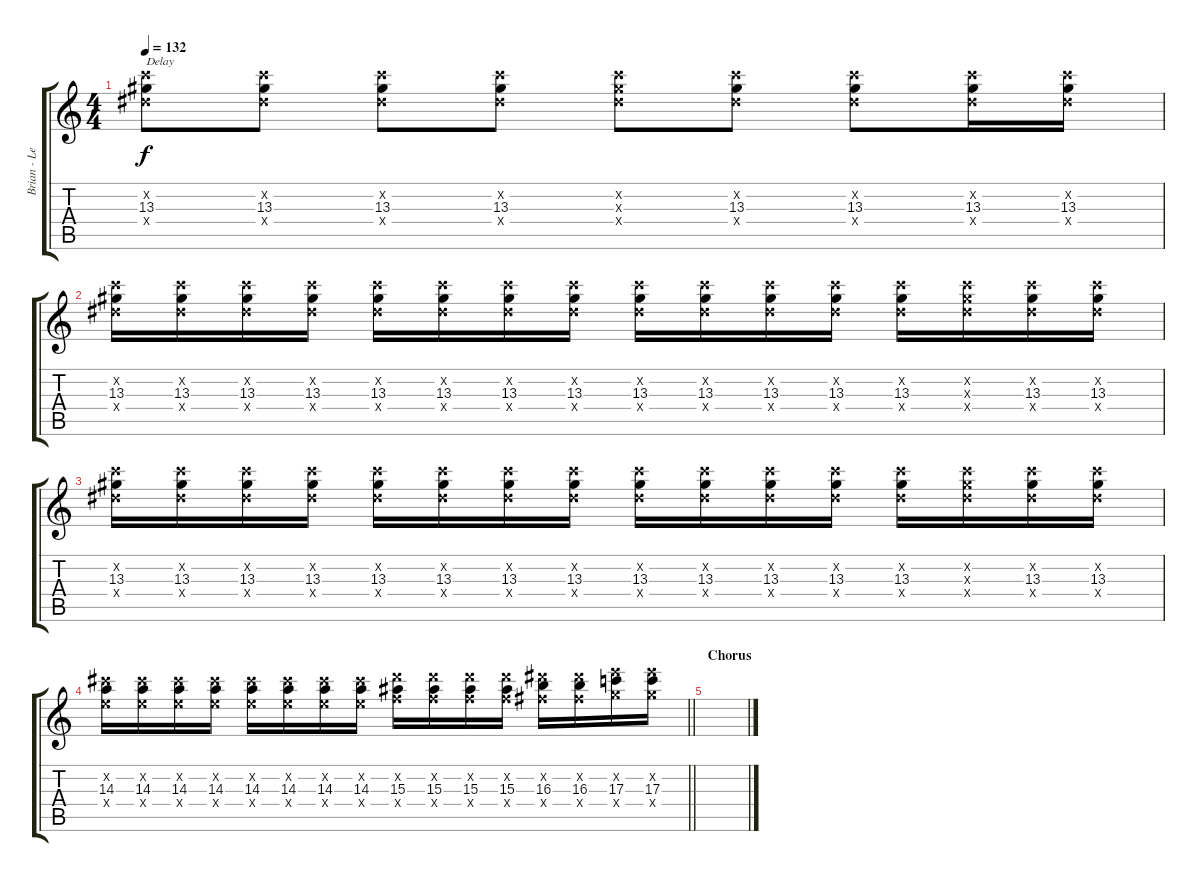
\track ("Brian - Lead Guitar" "Brian - Le") {instrument electricguitarjazz}
\staff {score tabs}
\tuning (E4 B3 G3 D3 A2 E2) {hide}
\ts (4 4)
\tempo 132
\clef g2
\ks c
(13.2{x} 13.3 13.4{x}).8{txt "Delay" dy f} (13.2{x} 13.3 13.4{x}).8 (13.2{x} 13.3 13.4{x}).8 (13.2{x} 13.3 13.4{x}).8 (13.2{x} 13.3{x} 13.4{x}).8 (13.2{x} 13.3 13.4{x}).8 (13.2{x} 13.3 13.4{x}).8 (13.2{x} 13.3 13.4{x}).16 (13.2{x} 13.3 13.4{x}).16 |
(13.2{x} 13.3 13.4{x}).16 (13.2{x} 13.3 13.4{x}).16 (13.2{x} 13.3 13.4{x}).16 (13.2{x} 13.3 13.4{x}).16 (13.2{x} 13.3 13.4{x}).16 (13.2{x} 13.3 13.4{x}).16 (13.2{x} 13.3 13.4{x}).16 (13.2{x} 13.3 13.4{x}).16 (13.2{x} 13.3 13.4{x}).16 (13.2{x} 13.3 13.4{x}).16 (13.2{x} 13.3 13.4{x}).16 (13.2{x} 13.3 13.4{x}).16 (13.2{x} 13.3 13.4{x}).16 (13.2{x} 13.3{x} 13.4{x}).16 (13.2{x} 13.3 13.4{x}).16 (13.2{x} 13.3 13.4{x}).16 |
(13.2{x} 13.3 13.4{x}).16 (13.2{x} 13.3 13.4{x}).16 (13.2{x} 13.3 13.4{x}).16 (13.2{x} 13.3 13.4{x}).16 (13.2{x} 13.3 13.4{x}).16 (13.2{x} 13.3 13.4{x}).16 (13.2{x} 13.3 13.4{x}).16 (13.2{x} 13.3 13.4{x}).16 (13.2{x} 13.3 13.4{x}).16 (13.2{x} 13.3 13.4{x}).16 (13.2{x} 13.3 13.4{x}).16 (13.2{x} 13.3 13.4{x}).16 (13.2{x} 13.3 13.4{x}).16 (13.2{x} 13.3{x} 13.4{x}).16 (13.2{x} 13.3 13.4{x}).16 (13.2{x} 13.3 13.4{x}).16 |
\barLineRight lightlight
(14.2{x} 14.3 14.4{x}).16 (14.2{x} 14.3 14.4{x}).16 (14.2{x} 14.3 14.4{x}).16 (14.2{x} 14.3 14.4{x}).16 (14.2{x} 14.3 14.4{x}).16 (14.2{x} 14.3 14.4{x}).16 (14.2{x} 14.3 14.4{x}).16 (14.2{x} 14.3 14.4{x}).16 (15.2{x} 15.3 15.4{x}).16 (15.2{x} 15.3 15.4{x}).16 (15.2{x} 15.3 15.4{x}).16 (15.2{x} 15.3 15.4{x}).16 (16.2{x} 16.3 16.4{x}).16 (16.2{x} 16.3 16.4{x}).16 (17.2{x} 17.3 17.4{x}).16 (17.2{x} 17.3 17.4{x}).16 |
\section ("" "Chorus")
